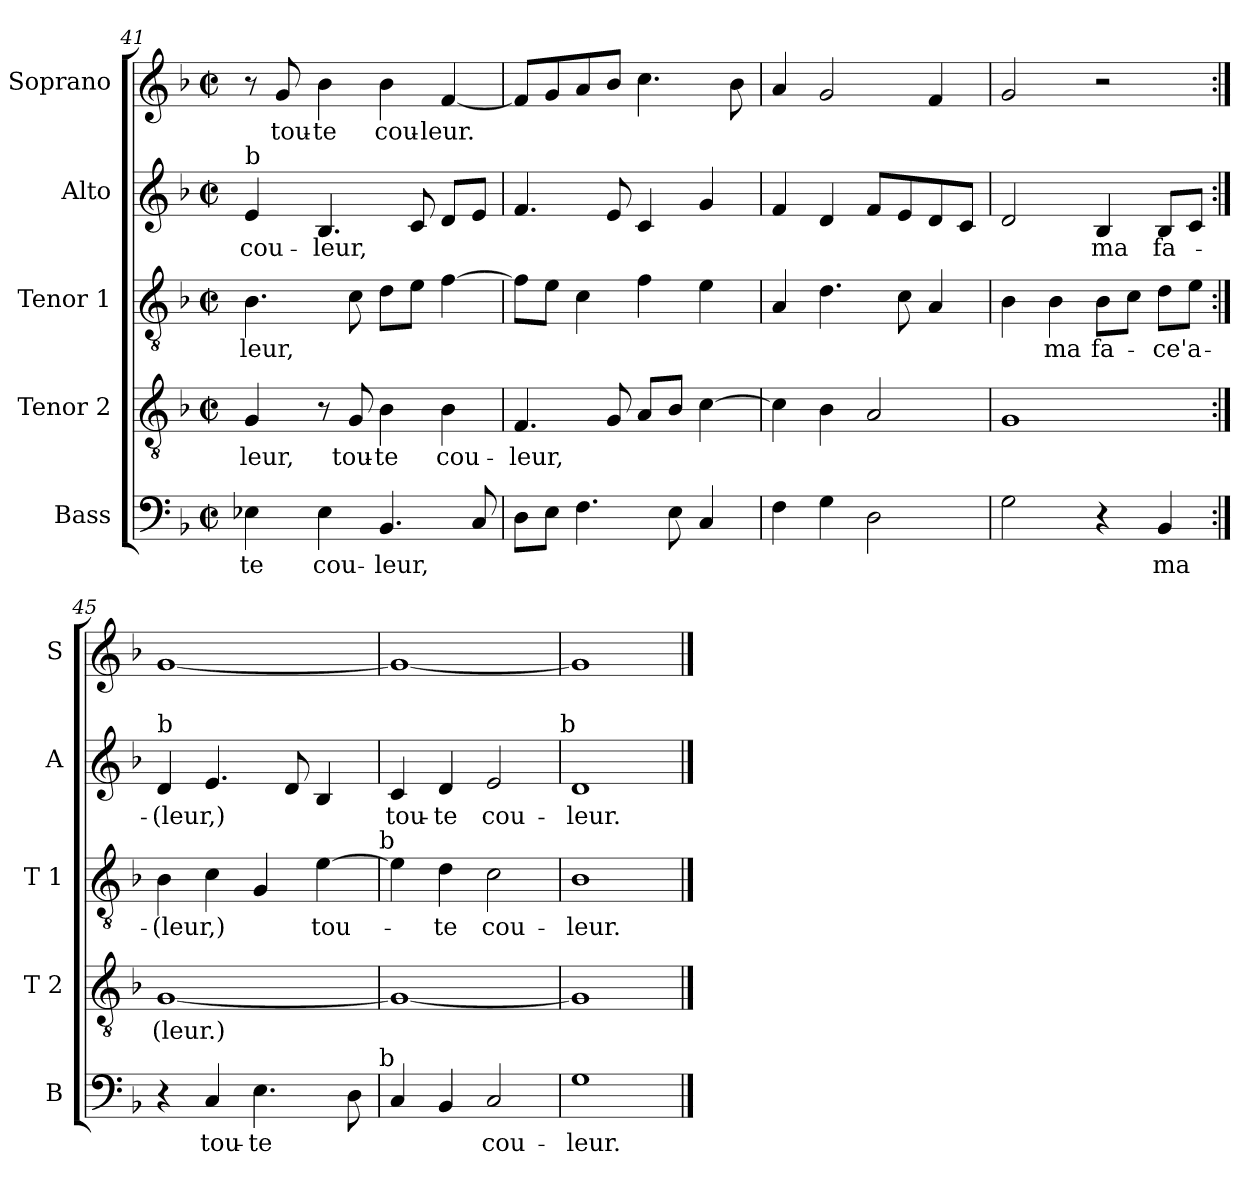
**kern	**text	**kern	**text	**kern	**text	**kern	**text	**kern	**text
*part5	*part5	*part4	*part4	*part3	*part3	*part2	*part2	*part1	*part1
*staff5	*staff5	*staff4	*staff4	*staff3	*staff3	*staff2	*staff2	*staff1	*staff1
*I"Bass	*	*I"Tenor 2	*	*I"Tenor 1	*	*I"Alto	*	*I"Soprano	*
*I'B	*	*I'T 2	*	*I'T 1	*	*I'A	*	*I'S	*
*clefF4	*	*clefGv2	*	*clefGv2	*	*clefG2	*	*clefG2	*
*k[b-]	*	*k[b-]	*	*k[b-]	*	*k[b-]	*	*k[b-]	*
*F:	*	*F:	*	*F:	*	*F:	*	*F:	*
*M2/2	*	*M2/2	*	*M2/2	*	*M2/2	*	*M2/2	*
*met(c|)	*	*met(c|)	*	*met(c|)	*	*met(c|)	*	*met(c|)	*
=41	=41	=41	=41	=41	=41	=41	=41	=41	=41
!	!	!	!	!	!	!LO:TX:a:t=b	!	!	!
4E-X\	-te	4G/	-leur,	4.B-\	-leur,	4e/	cou-	8r	.
.	.	.	.	.	.	.	.	8g/	tou-
4E-\	cou-	8r	.	.	.	4.B-/	-leur,	4b-\	-te
.	.	8G/	tou-	8c\	.	.	.	.	.
4.BB-/	-leur,	4B-\	-te	8d\L	.	.	.	4b-\	cou-
.	.	.	.	8e\J	.	8c/	.	.	.
.	.	4B-\	cou-	[4f\	.	8d/L	.	[4f/	-leur.
8C/	.	.	.	.	.	8e/J	.	.	.
!!LO:LB:g=z
=42	=42	=42	=42	=42	=42	=42	=42	=42	=42
8D\L	.	4.F/	-leur,	8f\L]	.	4.f/	.	8f/L]	.
8E\J	.	.	.	8e\J	.	.	.	8g/	.
4.F\	.	.	.	4c\	.	.	.	8a/	.
.	.	8G/	.	.	.	8e/	.	8b-/J	.
.	.	8A/L	.	4f\	.	4c/	.	4.cc\	.
8E\	.	8B-/J	.	.	.	.	.	.	.
4C/	.	[4c\	.	4e\	.	4g/	.	.	.
.	.	.	.	.	.	.	.	8b-\	.
=43	=43	=43	=43	=43	=43	=43	=43	=43	=43
4F\	.	4c\]	.	4A/	.	4f/	.	4a/	.
4G\	.	4B-\	.	4.d\	.	4d/	.	2g/	.
2D\	.	2A/	.	.	.	8f/L	.	.	.
.	.	.	.	8c\	.	8e/	.	.	.
.	.	.	.	4A/	.	8d/	.	4f/	.
.	.	.	.	.	.	8c/J	.	.	.
=44	=44	=44	=44	=44	=44	=44	=44	=44	=44
2G\	.	1G	.	4B-\	.	2d/	.	2g/	.
.	.	.	.	4B-\	ma	.	.	.	.
4r	.	.	.	8B-\L	fa-	4B-/	ma	2r	.
.	.	.	.	8c\J	.	.	.	.	.
4BB-/	ma	.	.	8d\L	-ce'a-	8B-/L	fa-	.	.
.	.	.	.	8e\J	.	8c/J	.	.	.
=45:|!	=45:|!	=45:|!	=45:|!	=45:|!	=45:|!	=45:|!	=45:|!	=45:|!	=45:|!
!	!	!	!	!	!	!LO:TX:a:t=b	!	!	!
4r	.	[1G	(leur.)	4B-\	-(leur,)	4d/	-(leur,)	[1g	.
4C/	tou-	.	.	4c\	.	4.e/	.	.	.
4.E\	-te	.	.	4G/	.	.	.	.	.
.	.	.	.	.	.	8d/	.	.	.
.	.	.	.	[4e\	tou-	4B-/	.	.	.
8D\	.	.	.	.	.	.	.	.	.
!	!	!	!	!LO:TX:a:t=b	!	!	!	!	!
!LO:TX:a:t=b	!	!	!	!	!	!	!	!	!
=46	=46	=46	=46	=46	=46	=46	=46	=46	=46
4C/	.	1G_	.	4e\]	.	4c/	tou-	1g_	.
4BB-/	.	.	.	4d\	-te	4d/	-te	.	.
2C/	cou-	.	.	2c\	cou-	2e/	cou-	.	.
!	!	!	!	!	!	!LO:TX:a:t=b	!	!	!
=47	=47	=47	=47	=47	=47	=47	=47	=47	=47
1G	-leur.	1G]	.	1B-	-leur.	1d	-leur.	1g]	.
==	==	==	==	==	==	==	==	==	==
*-	*-	*-	*-	*-	*-	*-	*-	*-	*-
